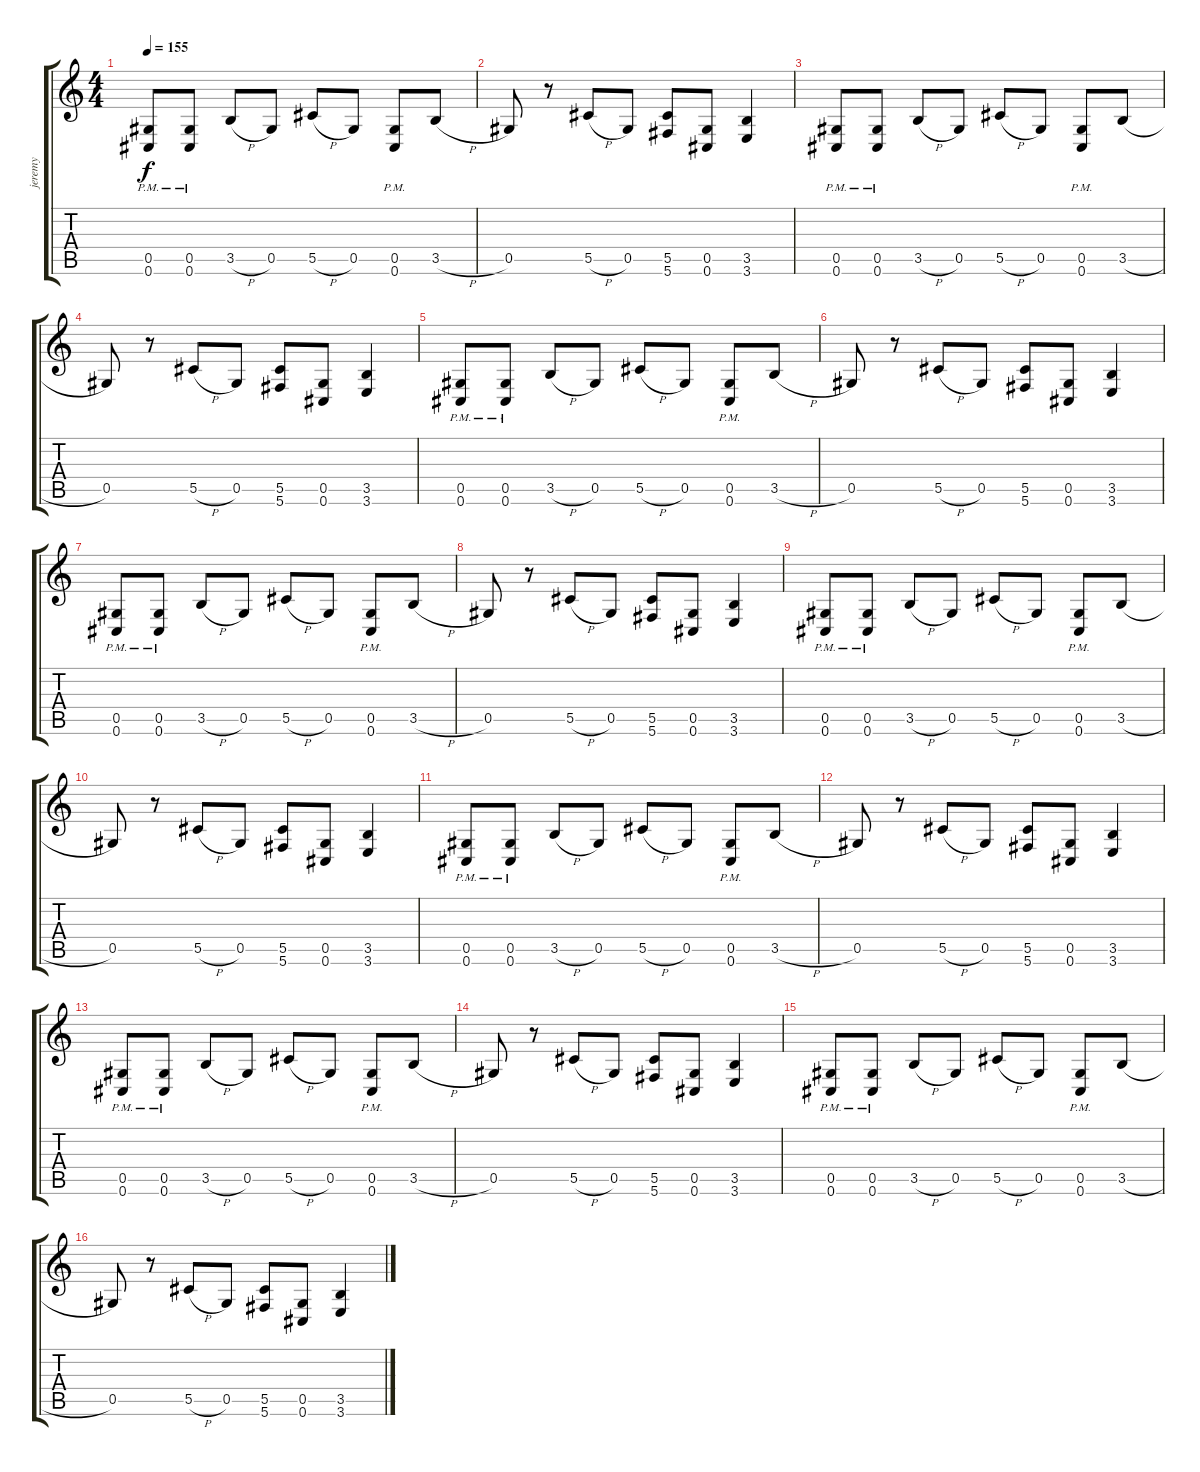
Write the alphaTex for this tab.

\track ("jeremy" "jeremy") {instrument overdrivenguitar}
\staff {score tabs}
\tuning (Eb4 Bb3 Gb3 Db3 Ab2 Db2) {hide}
\ts (4 4)
\tempo 155
\clef g2
\ks c
(0.5{pm} 0.6{pm}).8{dy f} (0.5{pm} 0.6{pm}).8 3.5{h}.8 0.5.8 5.5{h}.8 0.5.8 (0.5{pm} 0.6{pm}).8 3.5{h}.8 |
0.5.8 r.8 5.5{h}.8 0.5.8 (5.5 5.6).8 (0.5 0.6).8 (3.5 3.6).4 |
(0.5{pm} 0.6{pm}).8 (0.5{pm} 0.6{pm}).8 3.5{h}.8 0.5.8 5.5{h}.8 0.5.8 (0.5{pm} 0.6{pm}).8 3.5{h}.8 |
0.5.8 r.8 5.5{h}.8 0.5.8 (5.5 5.6).8 (0.5 0.6).8 (3.5 3.6).4 |
(0.5{pm} 0.6{pm}).8 (0.5{pm} 0.6{pm}).8 3.5{h}.8 0.5.8 5.5{h}.8 0.5.8 (0.5{pm} 0.6{pm}).8 3.5{h}.8 |
0.5.8 r.8 5.5{h}.8 0.5.8 (5.5 5.6).8 (0.5 0.6).8 (3.5 3.6).4 |
(0.5{pm} 0.6{pm}).8 (0.5{pm} 0.6{pm}).8 3.5{h}.8 0.5.8 5.5{h}.8 0.5.8 (0.5{pm} 0.6{pm}).8 3.5{h}.8 |
0.5.8 r.8 5.5{h}.8 0.5.8 (5.5 5.6).8 (0.5 0.6).8 (3.5 3.6).4 |
(0.5{pm} 0.6{pm}).8 (0.5{pm} 0.6{pm}).8 3.5{h}.8 0.5.8 5.5{h}.8 0.5.8 (0.5{pm} 0.6{pm}).8 3.5{h}.8 |
0.5.8 r.8 5.5{h}.8 0.5.8 (5.5 5.6).8 (0.5 0.6).8 (3.5 3.6).4 |
(0.5{pm} 0.6{pm}).8 (0.5{pm} 0.6{pm}).8 3.5{h}.8 0.5.8 5.5{h}.8 0.5.8 (0.5{pm} 0.6{pm}).8 3.5{h}.8 |
0.5.8 r.8 5.5{h}.8 0.5.8 (5.5 5.6).8 (0.5 0.6).8 (3.5 3.6).4 |
(0.5{pm} 0.6{pm}).8 (0.5{pm} 0.6{pm}).8 3.5{h}.8 0.5.8 5.5{h}.8 0.5.8 (0.5{pm} 0.6{pm}).8 3.5{h}.8 |
0.5.8 r.8 5.5{h}.8 0.5.8 (5.5 5.6).8 (0.5 0.6).8 (3.5 3.6).4 |
(0.5{pm} 0.6{pm}).8 (0.5{pm} 0.6{pm}).8 3.5{h}.8 0.5.8 5.5{h}.8 0.5.8 (0.5{pm} 0.6{pm}).8 3.5{h}.8 |
0.5.8 r.8 5.5{h}.8 0.5.8 (5.5 5.6).8 (0.5 0.6).8 (3.5 3.6).4
